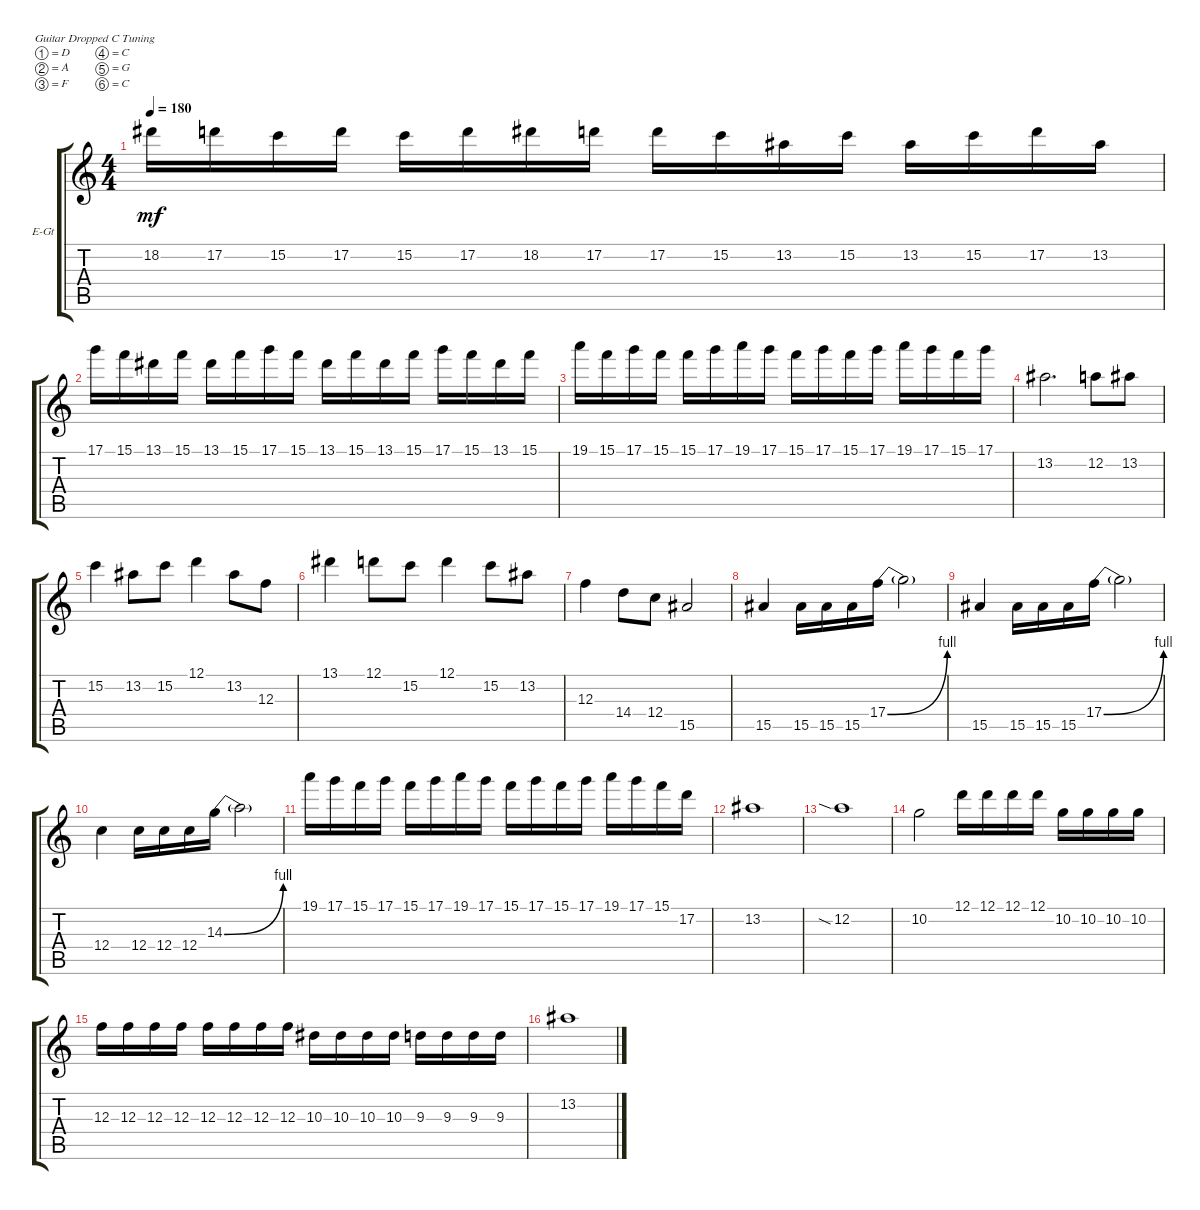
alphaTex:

\defaultSystemsLayout 4
\bracketExtendMode groupsimilarinstruments
\firstSystemTrackNameOrientation horizontal
\otherSystemsTrackNameOrientation horizontal
\track ("Michael Padget" "E-Gt") {instrument distortionguitar}
\staff {score tabs}
\tuning (D4 A3 F3 C3 G2 C2)
\ts (4 4)
\tempo 180
\clef g2
\ks c
18.2.16{dy mf} 17.2.16 15.2.16 17.2.16 15.2.16 17.2.16 18.2.16 17.2.16 17.2.16 15.2.16 13.2.16 15.2.16 13.2.16 15.2.16 17.2.16 13.2.16 |
17.1.16 15.1.16 13.1.16 15.1.16 13.1.16 15.1.16 17.1.16 15.1.16 13.1.16 15.1.16 13.1.16 15.1.16 17.1.16 15.1.16 13.1.16 15.1.16 |
19.1.16 15.1.16 17.1.16 15.1.16 15.1.16 17.1.16 19.1.16 17.1.16 15.1.16 17.1.16 15.1.16 17.1.16 19.1.16 17.1.16 15.1.16 17.1.16 |
13.2.2{d} 12.2.8 13.2.8 |
15.2.4 13.2.8 15.2.8 12.1.4 13.2.8 12.3.8 |
13.1.4 12.1.8 15.2.8 12.1.4 15.2.8 13.2.8 |
12.3.4 14.4.8 12.4.8 15.5.2 |
15.5.4 15.5.16 15.5.16 15.5.16 17.4{be (bend 0 0 15 4)}.16 17.4{t}.2 |
15.5.4 15.5.16 15.5.16 15.5.16 17.4{be (bend 0 0 15 4)}.16 17.4{t}.2 |
12.4.4 12.4.16 12.4.16 12.4.16 14.3{be (bend 0 0 15 4)}.16 14.3{t}.2 |
19.1.16 17.1.16 15.1.16 17.1.16 15.1.16 17.1.16 19.1.16 17.1.16 15.1.16 17.1.16 15.1.16 17.1.16 19.1.16 17.1.16 15.1.16 17.2.16 |
13.2.1 |
12.2{sia}.1 |
10.2.2 12.1.16 12.1.16 12.1.16 12.1.16 10.2.16 10.2.16 10.2.16 10.2.16 |
12.3.16 12.3.16 12.3.16 12.3.16 12.3.16 12.3.16 12.3.16 12.3.16 10.3.16 10.3.16 10.3.16 10.3.16 9.3.16 9.3.16 9.3.16 9.3.16 |
13.2.1
